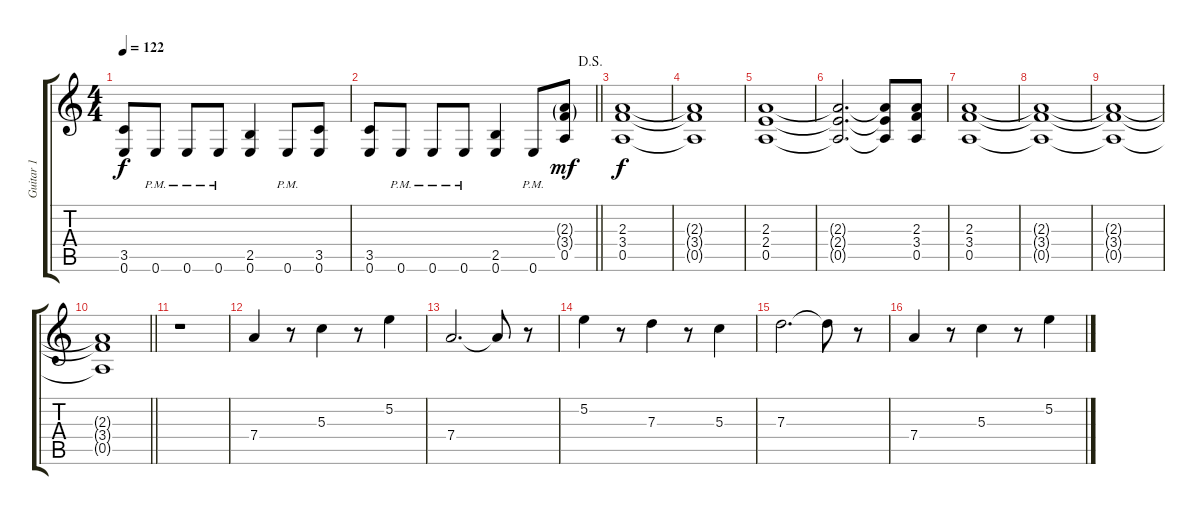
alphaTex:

\track ("Guitar 1" "Guitar 1") {instrument distortionguitar}
\staff {score tabs}
\tuning (E4 B3 G3 D3 A2 E2) {hide}
\ts (4 4)
\tempo 122
\clef g2
\ks aminor
(3.5 0.6).8{dy f} 0.6{pm}.8 0.6{pm}.8 0.6{pm}.8 (2.5 0.6).4 0.6{pm}.8 (3.5 0.6).8 |
\jump dalsegno
\barLineRight lightlight
(3.5 0.6).8 0.6{pm}.8 0.6{pm}.8 0.6{pm}.8 (2.5 0.6).4 0.6{pm}.8 (2.3{g} 3.4{g} 0.5).8{dy mf} |
(2.3 3.4 0.5).1{dy f} |
(2.3{t} 3.4{t} 0.5{t}).1 |
(2.3 2.4 0.5).1 |
(2.3{t} 2.4{t} 0.5{t}).2{d} (2.3{t} 2.4{t} 0.5{t}).8 (2.3 3.4 0.5).8 |
(2.3 3.4 0.5).1 |
(2.3{t} 3.4{t} 0.5{t}).1 |
(2.3{t} 3.4{t} 0.5{t}).1 |
\barLineRight lightlight
(2.3{t} 3.4{t} 0.5{t}).1 |
r.1{instrument electricguitarjazz} |
7.4.4 r.8 5.3.4 r.8 5.2.4 |
7.4.2{d} 7.4{t}.8 r.8 |
5.2.4 r.8 7.3.4 r.8 5.3.4 |
7.3.2{d} 7.3{t}.8 r.8 |
7.4.4 r.8 5.3.4 r.8 5.2.4
